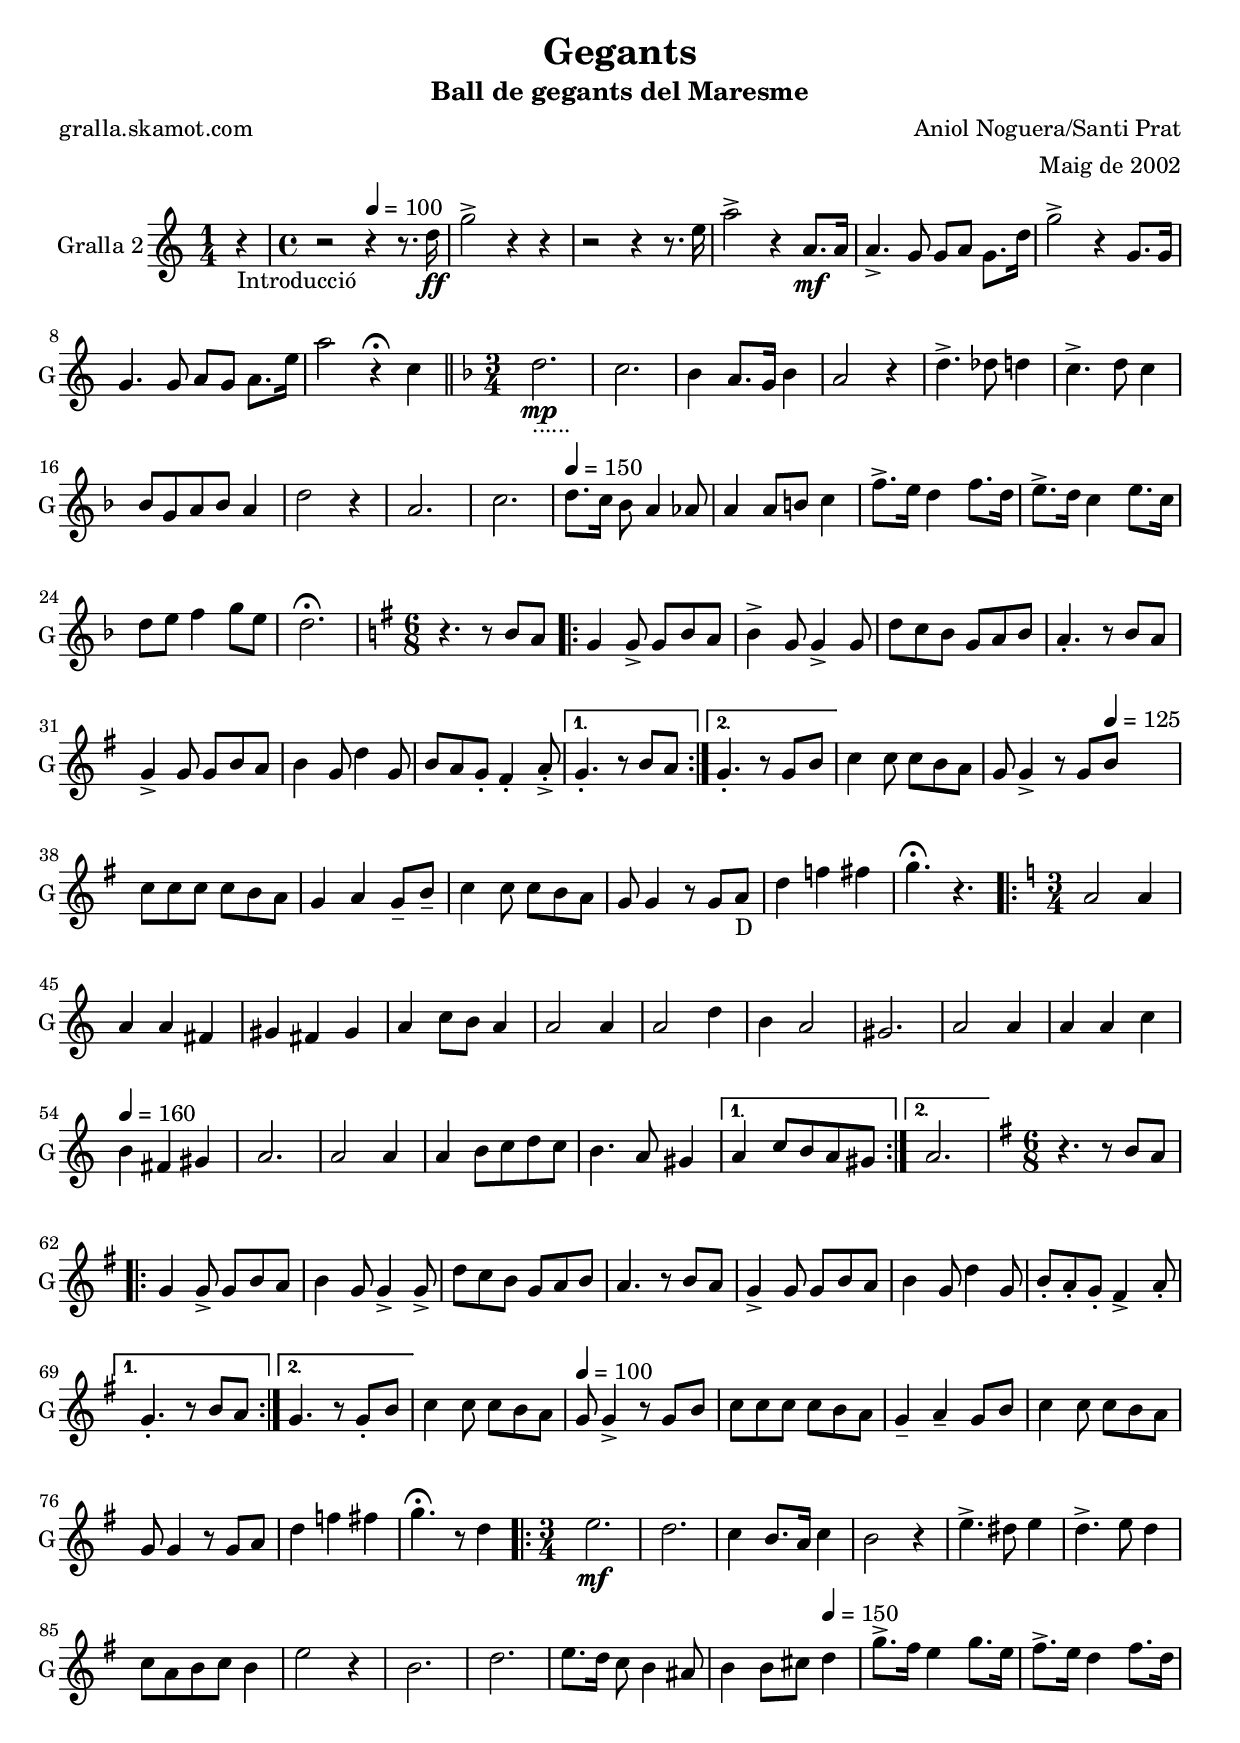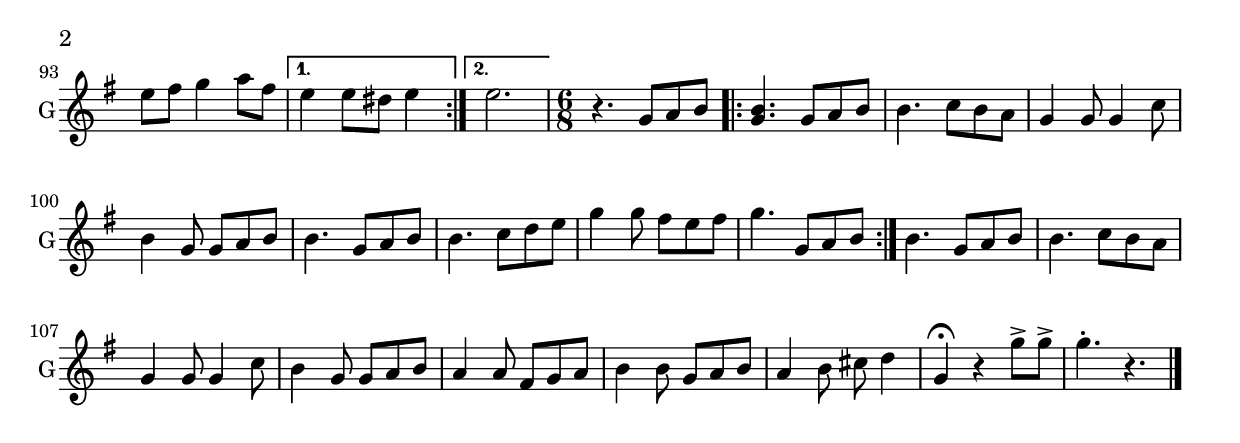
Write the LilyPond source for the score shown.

\version "2.16.2"

\header {
  dedication=""
  title="Gegants"
  subtitle="Ball de gegants del Maresme"
  subsubtitle=""
  poet="gralla.skamot.com"
  meter=""
  piece=""
  composer="Aniol Noguera/Santi Prat"
  arranger="Maig de 2002"
  opus=""
  instrument=""
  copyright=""
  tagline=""
}

liniaroAa =
\relative d''
{
  \clef treble
  \key c \major
  \time 1/4
  r4 _"Introducció"  |
  \time 4/4   r2 \tempo 4 = 100 r4 r8. d16 \ff  |
  g2 -> r4 r  |
  r2 r4 r8. e16  |
  %05
  a2 -> r4 a,8. \mf a16  |
  a4. -> g8 g a g8. d'16  |
  g2 -> r4 g,8. g16  |
  g4. g8 a g a8. e'16  |
  a2 r4 \fermata c,  \bar "||"
  %10
  \key f \major   \time 3/4   d2. _"......" \mp  |
  c2.  |
  bes4 a8. g16 bes4  |
  a2 r4  |
  d4. -> des8 d4  |
  %15
  c4. -> d8 c4  |
  bes8 g a bes a4  |
  d2 r4  |
  a2.  |
  c2. \tempo 4 = 150  |
  %20
  d8. c16 bes8 a4 aes8  |
  a4 a8 b c4  |
  f8. -> e16 d4 f8. d16  |
  e8. -> d16 c4 e8. c16  |
  d8 e f4 g8 e  |
  %25
  d2. \fermata  |
  \key g \major   \time 6/8   r4. r8 b a  |
  \repeat volta 2 { g4  g8 -> g b a  |
  b4 -> g8 g4 -> g8  |
  d'8 c b g a b  |
  %30
  a4. -. r8 b a  |
  g4 -> g8 g b a  |
  b4 g8 d'4 g,8  |
  b8 a g -. fis4 -. a8 -. -> -. }
  \alternative { { g4. -. r8 b a }
  %35
  { g4. -. r8 g b } }
  c4 c8 c b a  |
  g8 g4 -> r8 g \tempo 4 = 125 b  |
  c8 c c c b a  |
  g4 a g8 -- b --  |
  %40
  c4 c8 c b a  |
  g8 g4 r8 g a _"D"  |
  d4 f fis  |
  g4. \fermata r  |
  \key c \major   \time 3/4   \repeat volta 2 { a,2 a4   |
  %45
  a4 a fis  |
  gis4 fis gis  |
  a4 c8 b a4  |
  a2 a4  |
  a2 d4  |
  %50
  b4 a2  |
  gis2.  |
  a2 a4  |
  a4 a c \tempo 4 = 160  |
  b4 fis gis  |
  %55
  a2.  |
  a2 a4  |
  a4 b8 c d c  |
  b4. a8 gis4 }
  \alternative { { a4 c8 b a gis }
  %60
  { a2. } }
  \key g \major   \time 6/8   r4. r8 b a  |
  \repeat volta 2 { g4  g8 -> g b a  |
  b4 g8 g4 -> g8 ->  |
  d'8 c b g a b  |
  %65
  a4. r8 b a  |
  g4 -> g8 g b a  |
  b4 g8 d'4 g,8  |
  b8 -. a -. g -. fis4 -> a8 -. }
  \alternative { { g4. -. r8 b a }
  %70
  { g4. r8 g -. b  } }
  c4 c8 c b a \tempo 4 = 100  |
  g8 g4 -> r8 g b  |
  c8 c c c b a  |
  g4 -- a -- g8 b  |
  %75
  c4 c8 c b a  |
  g8 g4 r8 g a  |
  d4 f fis  |
  g4. \fermata r8 d4  |
  \time 3/4   \repeat volta 2 { e2.  \mf  |
  %80
  d2.  |
  c4 b8. a16 c4  |
  b2 r4  |
  e4. -> dis8 e4  |
  d4. -> e8 d4  |
  %85
  c8 a b c b4  |
  e2 r4  |
  b2.  |
  d2.  |
  e8. d16 c8 b4 ais8  |
  %90
  b4 b8 cis \tempo 4 = 150 d4  |
  g8. -> fis16 e4 g8. e16  |
  fis8. -> e16 d4 fis8. d16  |
  e8 fis g4 a8 fis }
  \alternative { { e4 e8 dis e4 }
  %95
  { e2. } }
  \time 6/8   r4. g,8 a b  |
  \repeat volta 2 { <g b>4. g8  a b  |
  b4. c8 b a  |
  g4 g8 g4 c8  |
  %100
  b4 g8 g a b  |
  b4. g8 a b  |
  b4. c8 d e  |
  g4 g8 fis e fis  |
  g4. g,8 a b  | }
  %105
  b4. g8 a b  |
  b4. c8 b a  |
  g4 g8 g4 c8  |
  b4 g8 g a b  |
  a4 a8 fis g a  |
  %110
  b4 b8 g a b  |
  a4 b8 cis d4  |
  g,4 \fermata r g'8 -> g ->  |
  g4. -. r  \bar "|."
}

\score {
  \new StaffGroup {
    \override Score.RehearsalMark.self-alignment-X = #LEFT
    <<
      \new Staff \with {instrumentName = #"Gralla 2" shortInstrumentName = #"G"} \liniaroAa
    >>
  }
  \layout {}
}
\score { \unfoldRepeats
  \new StaffGroup {
    \override Score.RehearsalMark.self-alignment-X = #LEFT
    <<
      \new Staff \with {instrumentName = #"Gralla 2" shortInstrumentName = #"G"} \liniaroAa
    >>
  }
  \midi {
    \set Staff.midiInstrument = "oboe"
    \set DrumStaff.midiInstrument = "drums"
  }
}
